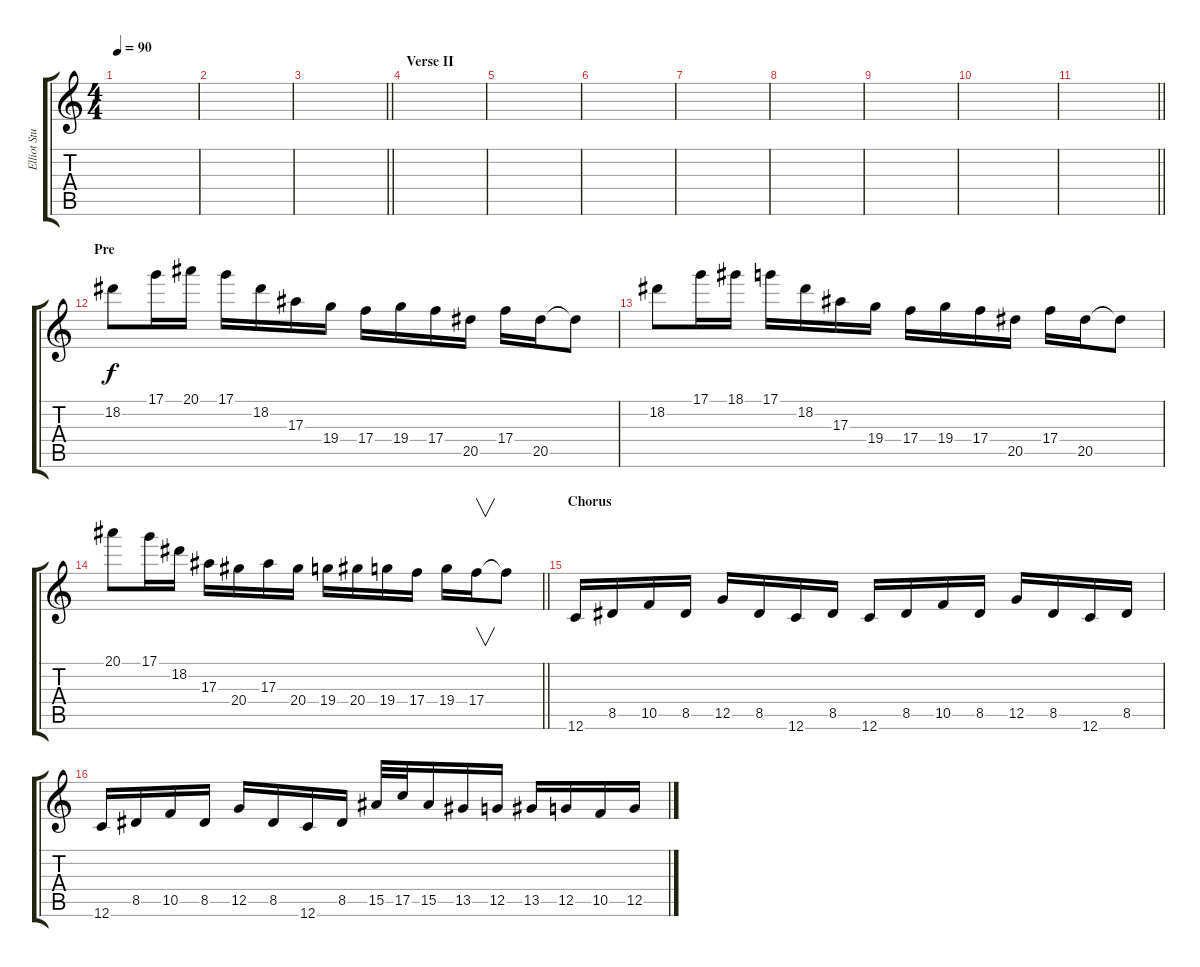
\track ("Elliot Studio" "Elliot Stu") {instrument distortionguitar}
\staff {score tabs}
\tuning (D4 A3 F3 C3 G2 C2) {hide}
\ts (4 4)
\tempo 90
\clef g2
\ks c
|
|
\barLineRight lightlight
|
\section ("" "Verse II")
|
|
|
|
|
|
|
\barLineRight lightlight
|
\section ("" "Pre")
18.2.8 17.1.16 20.1.16 17.1.16 18.2.16 17.3.16 19.4.16 17.4.16 19.4.16 17.4.16 20.5.16 17.4.16 20.5.16 20.5{t}.8 |
18.2.8 17.1.16 18.1.16 17.1.16 18.2.16 17.3.16 19.4.16 17.4.16 19.4.16 17.4.16 20.5.16 17.4.16 20.5.16 20.5{t}.8 |
\barLineRight lightlight
20.1.8 17.1.16 18.2.16 17.3.16 20.4.16 17.3.16 20.4.16 19.4.16 20.4.16 19.4.16 17.4.16 19.4.16 17.4.16{v} 17.4{t}.8 |
\section ("" "Chorus")
12.6.16{balance 16} 8.5.16 10.5.16 8.5.16 12.5.16 8.5.16 12.6.16 8.5.16 12.6.16 8.5.16 10.5.16 8.5.16 12.5.16 8.5.16 12.6.16 8.5.16 |
12.6.16 8.5.16 10.5.16 8.5.16 12.5.16 8.5.16 12.6.16 8.5.16 15.5.32 17.5.32 15.5.16 13.5.16 12.5.16 13.5.16 12.5.16 10.5.16 12.5.16
